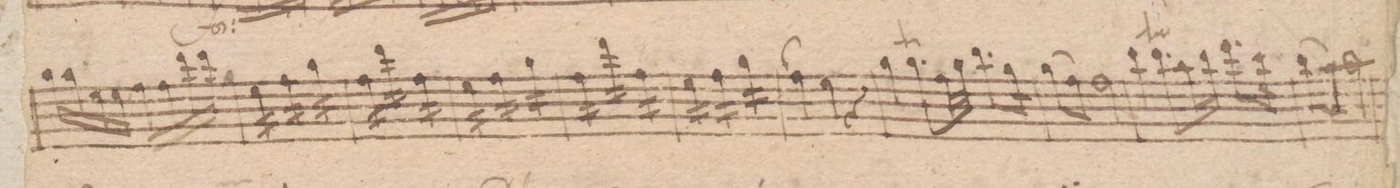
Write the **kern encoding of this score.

**kern	**dynam
*I"Violino Primo	*
*clefG2	*
*k[f#c#]	*
*M3/4	*
16gg\LL	.
16gg\	.
16ee\	.
16ee\JJ	.
16ff#\LL	.
16ff#\	.
16ddd\	.
16ddd\JJ	.
=71	=71
*tremolo	*
16ee\LL	.
16ee\	.
16ee\	.
16ee\JJ	.
16ff#\LL	.
16ff#\	.
16ff#\	.
16ff#\JJ	.
16gg\LL	.
16gg\	.
16gg\	.
16gg\JJ	.
=72	=72
16ff#\LL	.
16ff#\	.
16ff#\	.
16ff#\JJ	.
16ddd\LL	.
16ddd\	.
16ddd\	.
16ddd\JJ	.
16ff#\LL	.
16ff#\	.
16ff#\	.
16ff#\JJ	.
=73	=73
16ee\LL	.
16ee\	.
16ee\	.
16ee\JJ	.
16ff#\LL	.
16ff#\	.
16ff#\	.
16ff#\JJ	.
16gg\LL	.
16gg\	.
16gg\	.
16gg\JJ	.
=74	=74
16ff#\LL	.
16ff#\	.
16ff#\	.
16ff#\JJ	.
16ddd\LL	.
16ddd\	.
16ddd\	.
16ddd\JJ	.
16ff#\LL	.
16ff#\	.
16ff#\	.
16ff#\JJ	.
=75	=75
16ee\LL	.
16ee\	.
16ee\	.
16ee\JJ	.
16ff#\LL	.
16ff#\	.
16ff#\	.
16ff#\JJ	.
16gg\LL	.
16gg\	.
16gg\	.
16gg\JJ	.
=76	=76
8qqgg/	.
4ff#\	.
4ee\	.
4r	.
=77	=77
4gg\	.
8.ggT\L	.
32ff#\LL	.
32gg\JJJ	.
8.bb\L	.
16gg\Jk	.
=78	=78
(8gg\L	.
8ff#\J)	.
2ff#\	.
=79	=79
4bb\	.
8.bbT\L	.
32aa\LL	.
32bb\JJJ	.
8.ddd\L	.
16ccc#\Jk	.
=80	=80
(8bb\L	.
8aa\J)	.
2aa\	.
=81	=81
*-	*-
